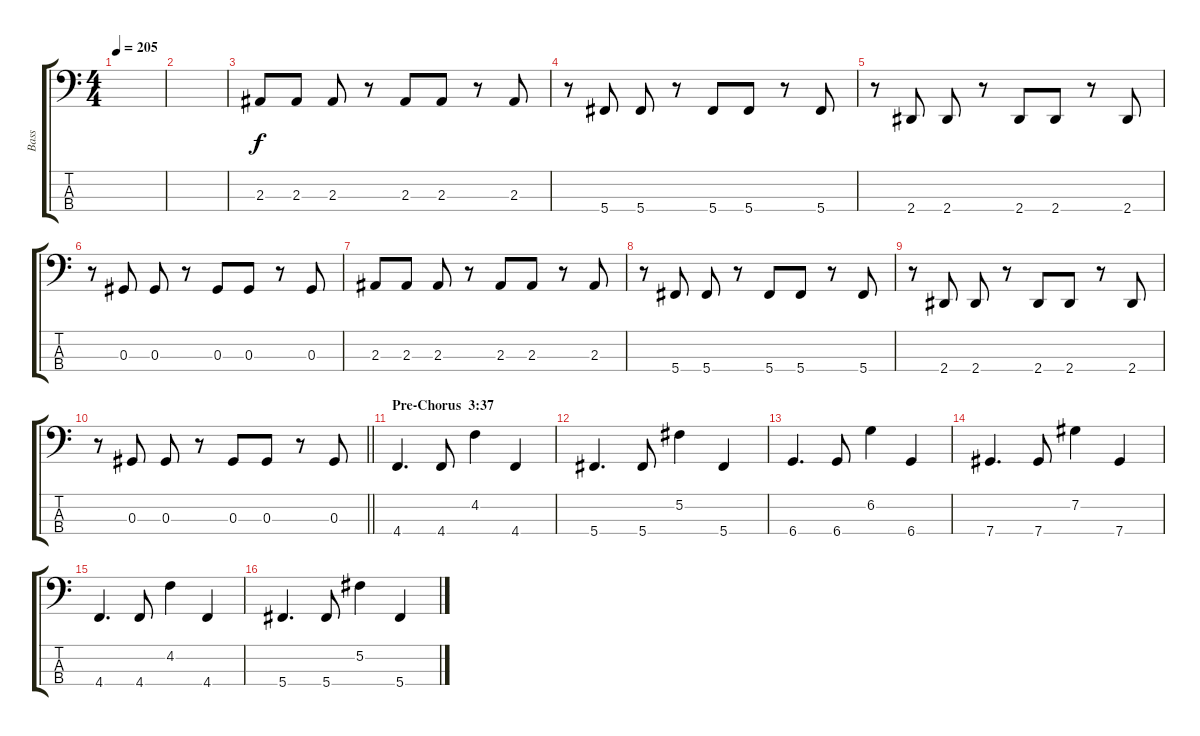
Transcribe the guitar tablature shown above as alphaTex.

\track ("Bass" "Bass") {instrument electricbasspick}
\staff {score tabs}
\tuning (Gb2 Db2 Ab1 Db1) {hide}
\ts (4 4)
\tempo 205
\clef f4
\ks c
|
|
2.3.8 2.3.8 2.3.8 r.8 2.3.8 2.3.8 r.8 2.3.8 |
r.8 5.4.8 5.4.8 r.8 5.4.8 5.4.8 r.8 5.4.8 |
r.8 2.4.8 2.4.8 r.8 2.4.8 2.4.8 r.8 2.4.8 |
r.8 0.3.8 0.3.8 r.8 0.3.8 0.3.8 r.8 0.3.8 |
2.3.8 2.3.8 2.3.8 r.8 2.3.8 2.3.8 r.8 2.3.8 |
r.8 5.4.8 5.4.8 r.8 5.4.8 5.4.8 r.8 5.4.8 |
r.8 2.4.8 2.4.8 r.8 2.4.8 2.4.8 r.8 2.4.8 |
\barLineRight lightlight
r.8 0.3.8 0.3.8 r.8 0.3.8 0.3.8 r.8 0.3.8 |
\section ("" "Pre-Chorus  3:37")
4.4.4{d} 4.4.8 4.2.4 4.4.4 |
5.4.4{d} 5.4.8 5.2.4 5.4.4 |
6.4.4{d} 6.4.8 6.2.4 6.4.4 |
7.4.4{d} 7.4.8 7.2.4 7.4.4 |
4.4.4{d} 4.4.8 4.2.4 4.4.4 |
5.4.4{d} 5.4.8 5.2.4 5.4.4
